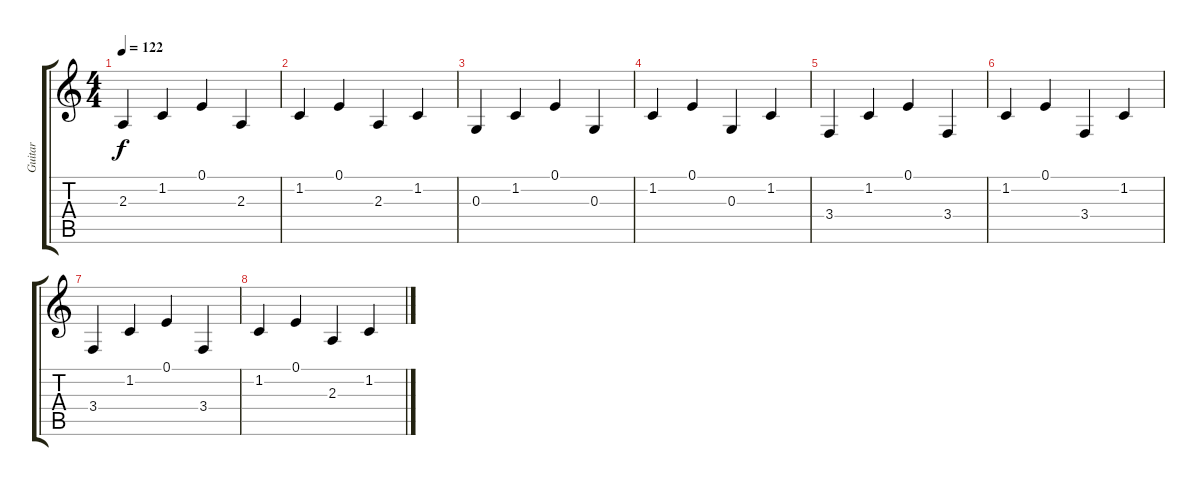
\track ("Guitar" "Guitar") {instrument pad1newage}
\staff {score tabs}
\tuning (E4 B3 G3 D3 A2 E2) {hide}
\ts (4 4)
\tempo 122
\clef g2
\ks c
2.3.4{dy f} 1.2.4 0.1.4 2.3.4 |
1.2.4 0.1.4 2.3.4 1.2.4 |
0.3.4 1.2.4 0.1.4 0.3.4 |
1.2.4 0.1.4 0.3.4 1.2.4 |
3.4.4 1.2.4 0.1.4 3.4.4 |
1.2.4 0.1.4 3.4.4 1.2.4 |
3.4.4 1.2.4 0.1.4 3.4.4 |
1.2.4 0.1.4 2.3.4 1.2.4
